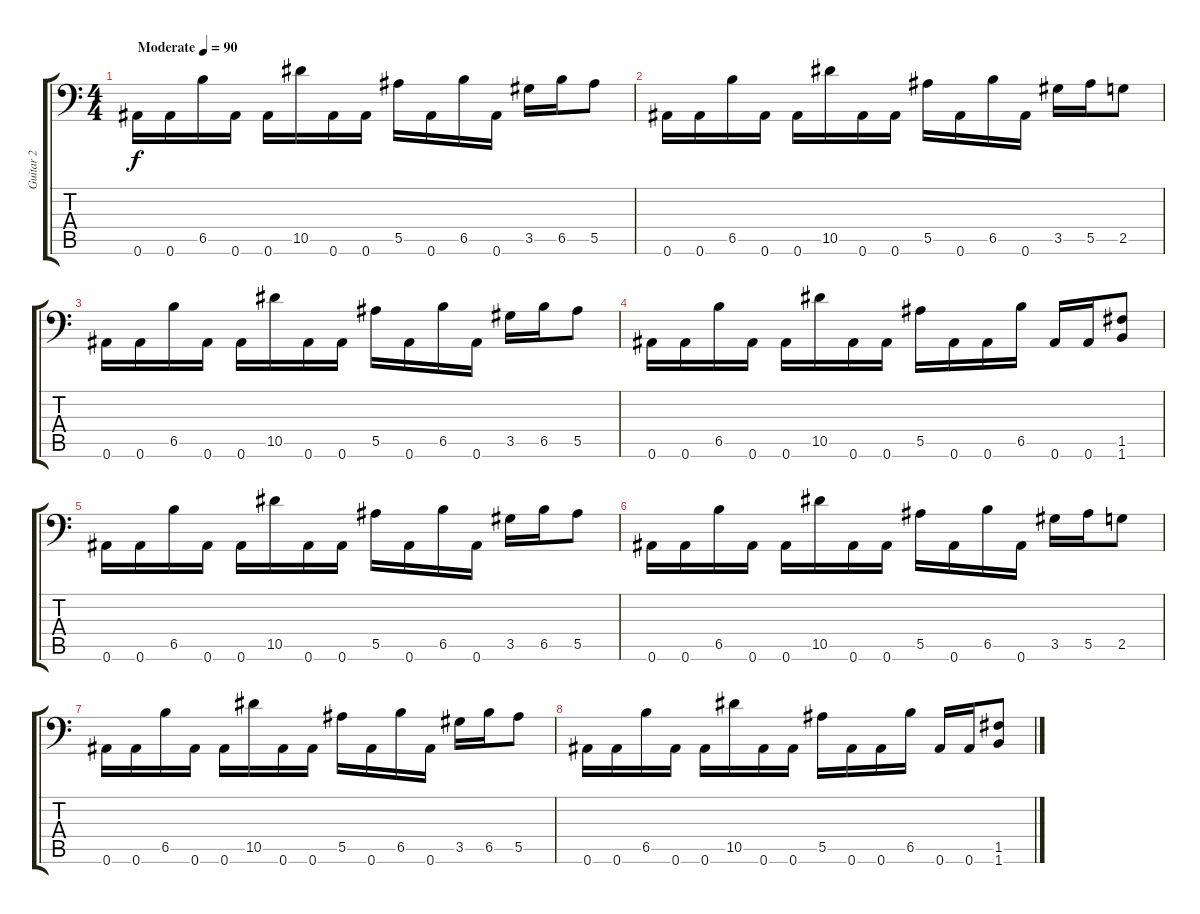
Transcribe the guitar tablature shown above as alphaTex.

\track ("Guitar 2" "Guitar 2") {instrument distortionguitar}
\staff {score tabs}
\tuning (C4 G3 Eb3 Bb2 F2 Bb1) {hide}
\ts (4 4)
\tempo (90 "Moderate")
\clef f4
\ks c
0.6.16{dy f instrument distortionguitar} 0.6.16 6.5.16 0.6.16 0.6.16 10.5.16 0.6.16 0.6.16 5.5.16 0.6.16 6.5.16 0.6.16 3.5.16 6.5.16 5.5.8 |
0.6.16 0.6.16 6.5.16 0.6.16 0.6.16 10.5.16 0.6.16 0.6.16 5.5.16 0.6.16 6.5.16 0.6.16 3.5.16 5.5.16 2.5.8 |
0.6.16 0.6.16 6.5.16 0.6.16 0.6.16 10.5.16 0.6.16 0.6.16 5.5.16 0.6.16 6.5.16 0.6.16 3.5.16 6.5.16 5.5.8 |
0.6.16 0.6.16 6.5.16 0.6.16 0.6.16 10.5.16 0.6.16 0.6.16 5.5.16 0.6.16 0.6.16 6.5.16 0.6.16 0.6.16 (1.5 1.6).8 |
0.6.16 0.6.16 6.5.16 0.6.16 0.6.16 10.5.16 0.6.16 0.6.16 5.5.16 0.6.16 6.5.16 0.6.16 3.5.16 6.5.16 5.5.8 |
0.6.16 0.6.16 6.5.16 0.6.16 0.6.16 10.5.16 0.6.16 0.6.16 5.5.16 0.6.16 6.5.16 0.6.16 3.5.16 5.5.16 2.5.8 |
0.6.16 0.6.16 6.5.16 0.6.16 0.6.16 10.5.16 0.6.16 0.6.16 5.5.16 0.6.16 6.5.16 0.6.16 3.5.16 6.5.16 5.5.8 |
0.6.16 0.6.16 6.5.16 0.6.16 0.6.16 10.5.16 0.6.16 0.6.16 5.5.16 0.6.16 0.6.16 6.5.16 0.6.16 0.6.16 (1.5 1.6).8
